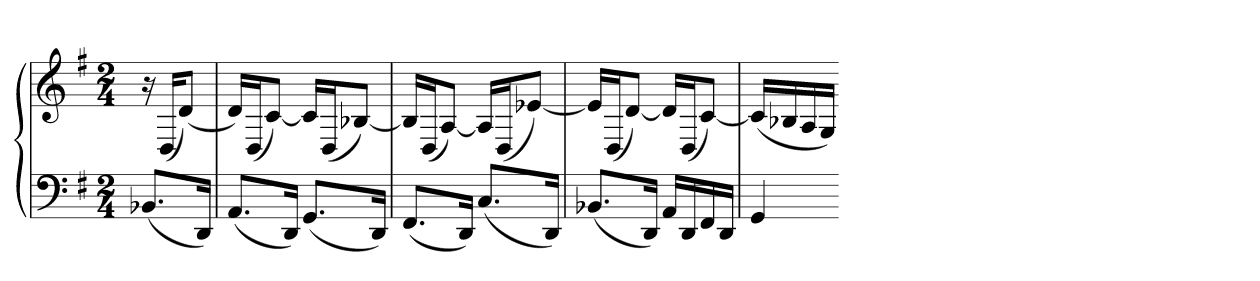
**kern	**kern
*part1	*part1
*staff2	*staff1
*clefF4	*clefG2
*k[f#]	*k[f#]
*G:	*G:
*M2/4	*M2/4
=	=
(8.BB-XL	16r
.	(16DKL
.	(8dJ)
16DDJk)	.
=81	=81
(8.AAL	16dLL)
.	(16DJ
.	[8cJ)
16DDJk)	.
(8.GGL	16cLL]
.	(16DJ
.	[8B-XJ)
16DDJk)	.
=82	=82
(8.FF#L	16B-LL]
.	(16DJ
.	[8AJ)
16DDJk)	.
(8.CL	16ALL]
.	(16DJ
.	[8e-XJ)
16DDJk)	.
=83	=83
(8.BB-XL	16e-LL]
.	(16DJ
.	[8dJ)
16DDJk)	.
16AALL	16dLL]
16DD	(16DJ
16FF#	[8cJ)
16DDJJ	.
=84	=84
4GG	(16cLL]
.	16B-X
.	16A
.	16GJJ)
=-	=-
*-	*-
